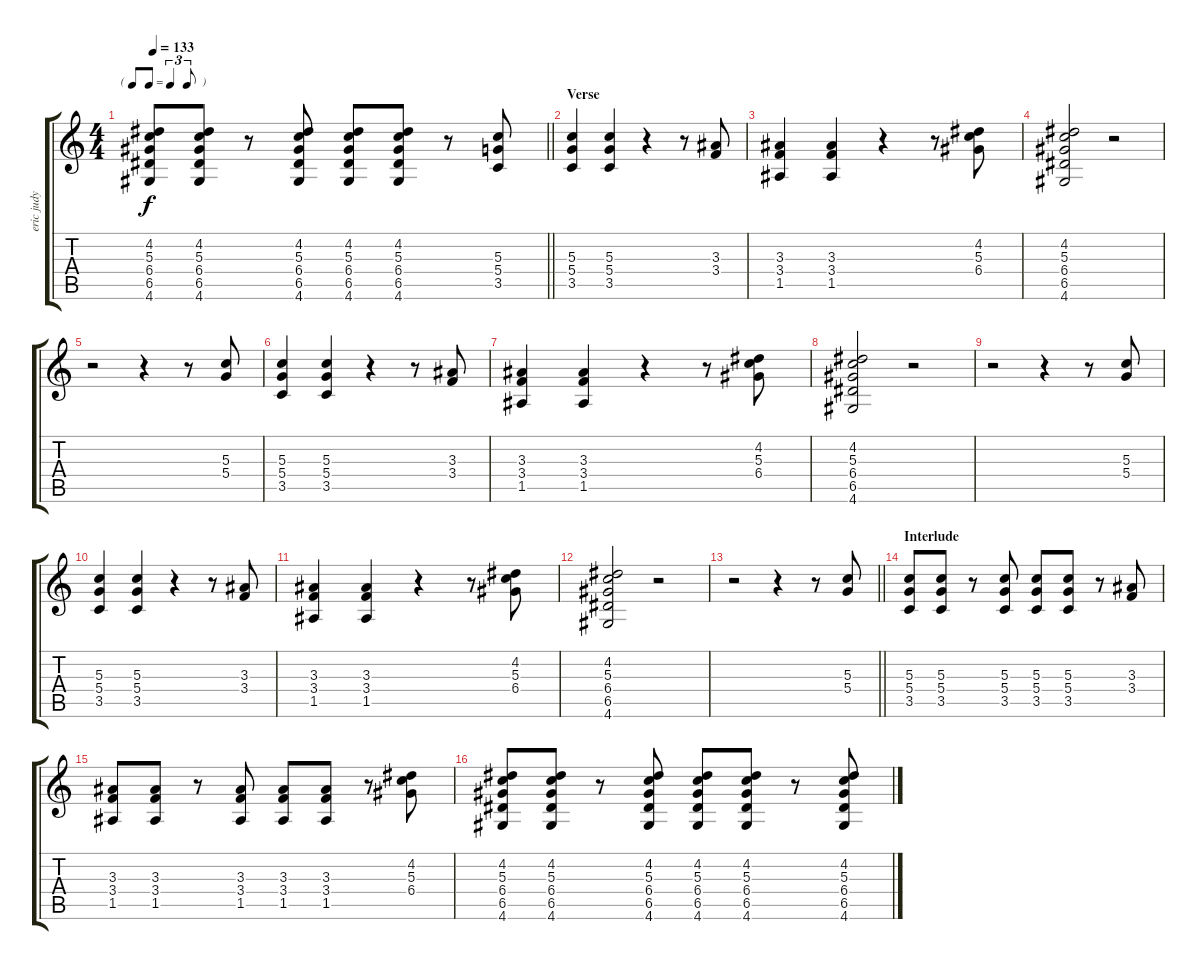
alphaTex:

\track ("eric judy" "eric judy") {instrument acousticguitarsteel}
\staff {score tabs}
\tuning (E4 B3 G3 D3 A2 E2) {hide}
\ts (4 4)
\tf triplet8th
\tempo 133
\clef g2
\barLineRight lightlight
\ks c
(4.2 5.3 6.4 6.5 4.6).8{dy f} (4.2 5.3 6.4 6.5 4.6).8 r.8 (4.2 5.3 6.4 6.5 4.6).8 (4.2 5.3 6.4 6.5 4.6).8 (4.2 5.3 6.4 6.5 4.6).8 r.8 (5.3 5.4 3.5).8 |
\section ("" "Verse")
(5.3 5.4 3.5).4 (5.3 5.4 3.5).4 r.4 r.8 (3.3 3.4).8 |
(3.3 3.4 1.5).4 (3.3 3.4 1.5).4 r.4 r.8 (4.2 5.3 6.4).8 |
(4.2 5.3 6.4 6.5 4.6).2 r.2 |
r.2 r.4 r.8 (5.3 5.4).8 |
(5.3 5.4 3.5).4 (5.3 5.4 3.5).4 r.4 r.8 (3.3 3.4).8 |
(3.3 3.4 1.5).4 (3.3 3.4 1.5).4 r.4 r.8 (4.2 5.3 6.4).8 |
(4.2 5.3 6.4 6.5 4.6).2 r.2 |
r.2 r.4 r.8 (5.3 5.4).8 |
(5.3 5.4 3.5).4 (5.3 5.4 3.5).4 r.4 r.8 (3.3 3.4).8 |
(3.3 3.4 1.5).4 (3.3 3.4 1.5).4 r.4 r.8 (4.2 5.3 6.4).8 |
(4.2 5.3 6.4 6.5 4.6).2 r.2 |
\barLineRight lightlight
r.2 r.4 r.8 (5.3 5.4).8 |
\section ("" "Interlude")
(5.3 5.4 3.5).8 (5.3 5.4 3.5).8 r.8 (5.3 5.4 3.5).8 (5.3 5.4 3.5).8 (5.3 5.4 3.5).8 r.8 (3.3 3.4).8 |
(3.3 3.4 1.5).8 (3.3 3.4 1.5).8 r.8 (3.3 3.4 1.5).8 (3.3 3.4 1.5).8 (3.3 3.4 1.5).8 r.8 (4.2 5.3 6.4).8 |
(4.2 5.3 6.4 6.5 4.6).8 (4.2 5.3 6.4 6.5 4.6).8 r.8 (4.2 5.3 6.4 6.5 4.6).8 (4.2 5.3 6.4 6.5 4.6).8 (4.2 5.3 6.4 6.5 4.6).8 r.8 (4.2 5.3 6.4 6.5 4.6).8
